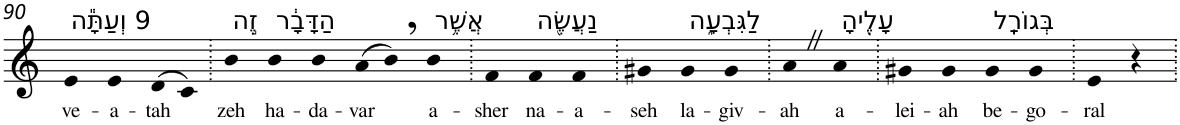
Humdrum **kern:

**kern	**text
*part1	*part1
*staff1	*staff1
*I"Piano	*
*I'Pno	*
!!LO:PB:g=z
*clefG2	*
*k[]	*
=90	=90
!LO:TX:a:t=9 וְעַתָּ֕ה	!
!	!LO:LY:b
4e	ve-
!	!LO:LY:b
4e	-a-
!	!LO:LY:b
(>8d	-tah
8c)	.
=91.	=91.
!LO:TX:a:t=זֶ֣ה	!
!	!LO:LY:b
4b	zeh
!LO:TX:a:t=הַדָּבָ֔ר	!
!	!LO:LY:b
4b	ha-
!	!LO:LY:b
4b	-da-
!	!LO:LY:b
(>8a	-var
8b,)	.
!LO:TX:a:t=אֲשֶׁ֥ר	!
!	!LO:LY:b
4b	a-
=92.	=92.
!	!LO:LY:b
4f	-sher
!LO:TX:a:t=נַעֲשֶׂ֖ה	!
!	!LO:LY:b
4f	na-
!	!LO:LY:b
4f	-a-
=93.	=93.
!	!LO:LY:b
4g#X	-seh
!LO:TX:a:t=לַגִּבְעָ֑ה	!
!	!LO:LY:b
4g#	la-
!	!LO:LY:b
4g#	-giv-
=94.	=94.
!	!LO:LY:b
4aZ	-ah
!LO:TX:a:t=עָלֶ֖יהָ	!
!	!LO:LY:b
4a	a-
=95.	=95.
!	!LO:LY:b
4g#X	-lei-
!	!LO:LY:b
4g#	-ah
!LO:TX:a:t=בְּגוֹרָֽל	!
!	!LO:LY:b
4g#	be-
!	!LO:LY:b
4g#	-go-
=96.	=96.
!	!LO:LY:b
4e	-ral
4r	.
=.	=.
*-	*-
